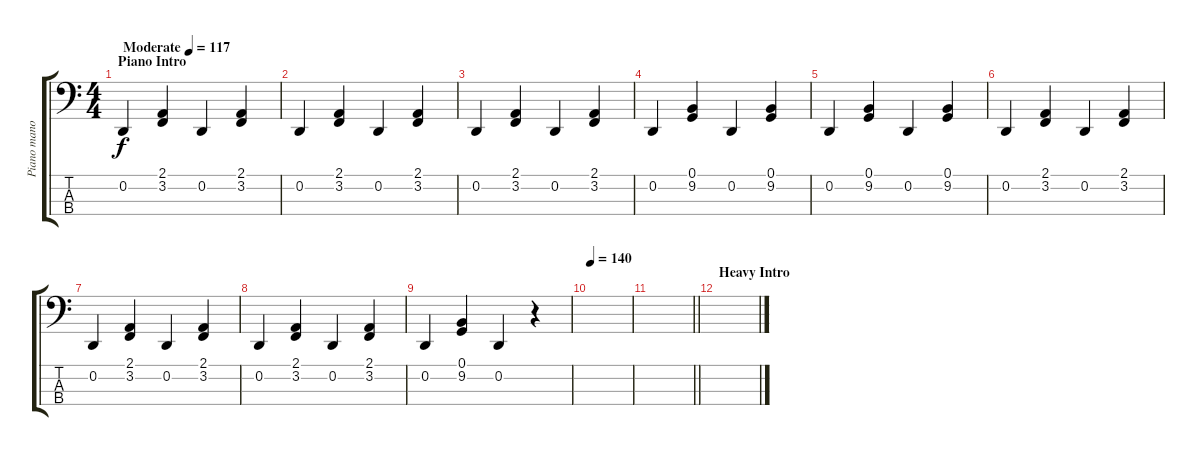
\track ("Piano mano izquierda" "Piano mano") {instrument acousticgrandpiano}
\staff {score tabs}
\tuning (G2 D2 A1 E1) {hide}
\ts (4 4)
\section ("" "Piano Intro")
\tempo (117 "Moderate")
\clef f4
\ks c
0.2.4{dy f instrument acousticgrandpiano} (2.1 3.2).4 0.2.4 (2.1 3.2).4 |
0.2.4 (2.1 3.2).4 0.2.4 (2.1 3.2).4 |
0.2.4 (2.1 3.2).4 0.2.4 (2.1 3.2).4 |
0.2.4 (0.1 9.2).4 0.2.4 (0.1 9.2).4 |
0.2.4 (0.1 9.2).4 0.2.4 (0.1 9.2).4 |
0.2.4 (2.1 3.2).4 0.2.4 (2.1 3.2).4 |
0.2.4 (2.1 3.2).4 0.2.4 (2.1 3.2).4 |
0.2.4 (2.1 3.2).4 0.2.4 (2.1 3.2).4 |
0.2.4 (0.1 9.2).4 0.2.4 r.4 |
\tempo 140
|
\barLineRight lightlight
|
\section ("" "Heavy Intro")
